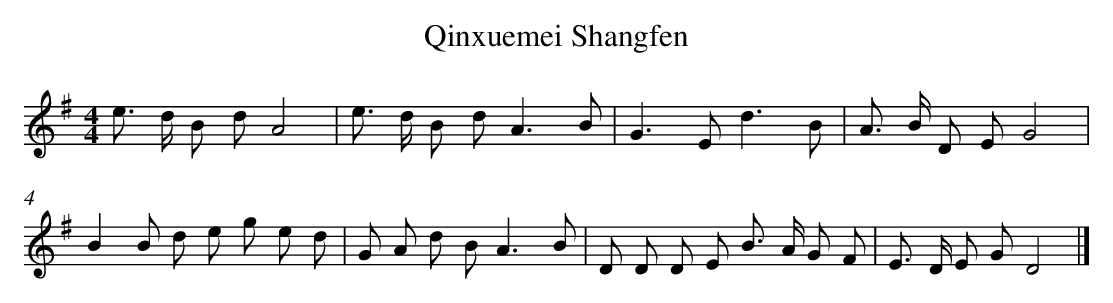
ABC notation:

X:1
T: Qinxuemei Shangfen
L: 1/8
M: 4/4
K: G
e> d B dA4 [I:setbarnb 1]|
e> d B d2<A2B |
G2>E2d3B |
A> B D EG4 |
B2B d e g e d |
G A d B2<A2B |
D D D E B> A G F |
E> D E GD4 |]
